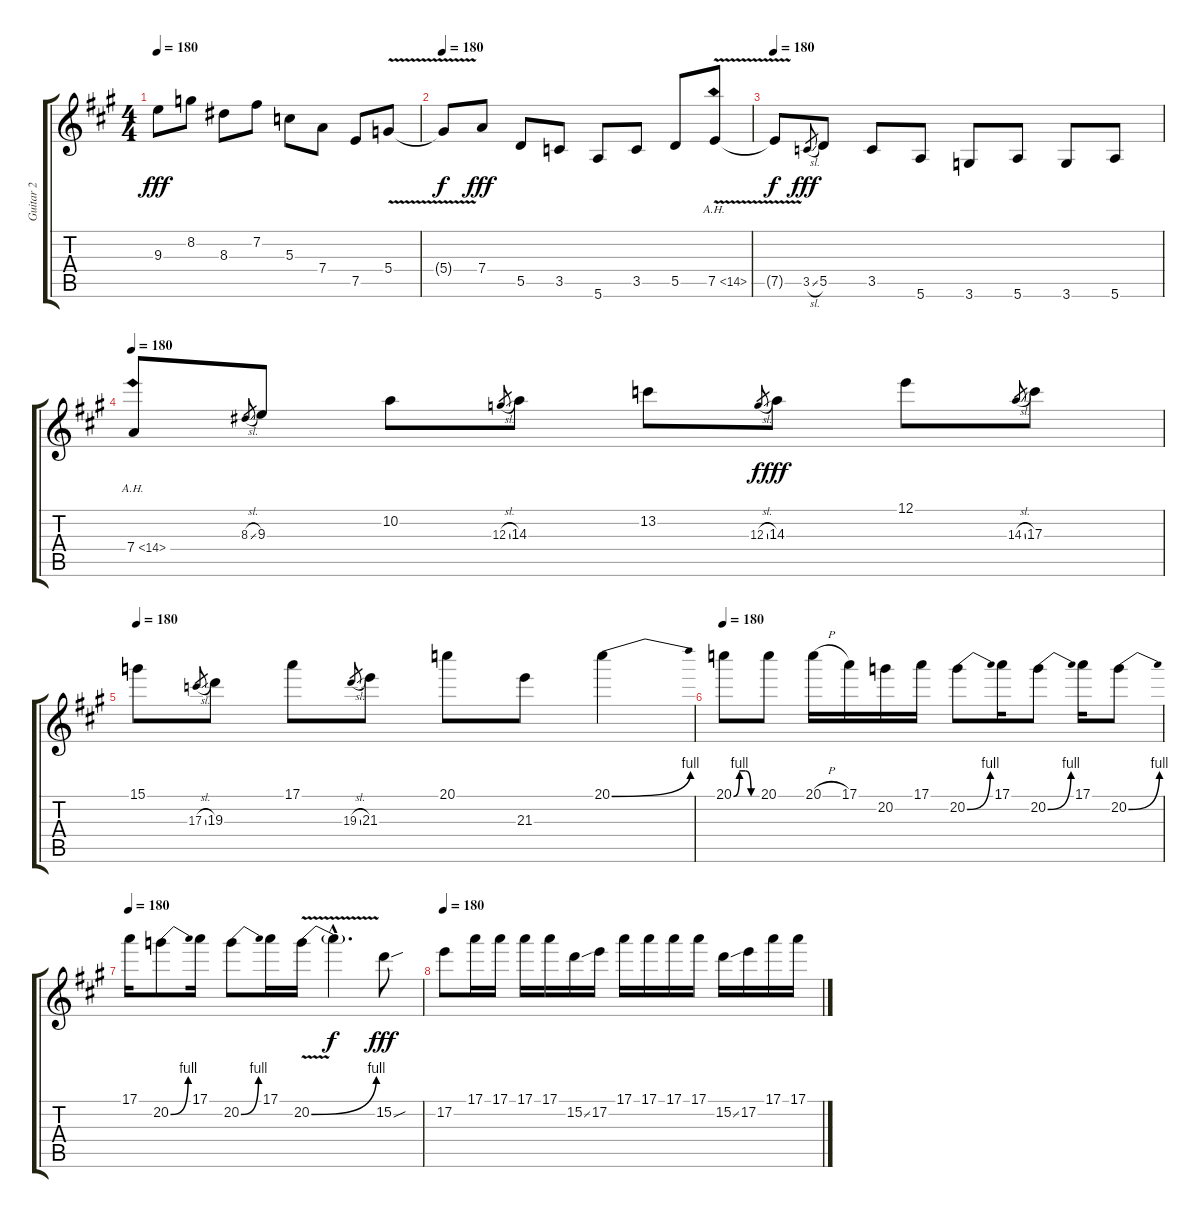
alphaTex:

\track ("Guitar 2" "Guitar 2") {instrument overdrivenguitar}
\staff {score tabs}
\tuning (E4 B3 G3 D3 A2 E2) {hide}
\ts (4 4)
\tempo 180
\clef g2
\ks a
9.3.8{dy fff} 8.2.8 8.3.8 7.2.8 5.3.8 7.4.8 7.5.8 5.4{v}.8 |
\tempo 180
5.4{t}.8{dy f} 7.4.8{dy fff} 5.5.8 3.5.8 5.6.8 3.5.8 5.5.8 7.5{ah 7 v}.8 |
\tempo 180
7.5{t}.8{dy f} 3.5{sl}.8{gr dy fff} 5.5.8 3.5.8 5.6.8 3.6.8 5.6.8 3.6.8 5.6.8 |
\tempo 180
7.4{ah 7}.8 8.3{sl}.8{gr} 9.3.8 10.2.8 12.3{sl}.8{gr} 14.3.8 13.2.8 12.3{sl}.8{gr dy f} 14.3.8{dy fff} 12.1.8 14.3{sl}.8{gr} 17.3.8 |
\tempo 180
15.1.8 17.3{sl}.8{gr} 19.3.8 17.1.8 19.3{sl}.8{gr} 21.3.8 20.1.8 21.3.8 20.1{be (bend 0 0 60 4)}.4 |
\tempo 180
20.1{be (custom 0 0 15 4 30 4 45 0 60 0)}.8 20.1.8 20.1{h}.16 17.1.16 20.2.16 17.1.16 20.2{be (bend 0 0 60 4)}.8 17.1.16 20.2{be (bend 0 0 60 4)}.8 17.1.16 20.2{be (bend 0 0 60 4)}.8 |
\tempo 180
17.1.16 20.2{be (bend 0 0 60 4)}.8 17.1.16 20.2{be (bend 0 0 60 4)}.8 17.1.16 20.2{be (bend 0 0 60 4) v}.16 20.2{hac t}.4{d dy f} 15.2{sou}.8{dy fff} |
\tempo 180
17.2.8 17.1.16 17.1.16 17.1.16 17.1.16 15.2{ss}.16 17.2.16 17.1.16 17.1.16 17.1.16 17.1.16 15.2{ss}.16 17.2.16 17.1.16 17.1.16
